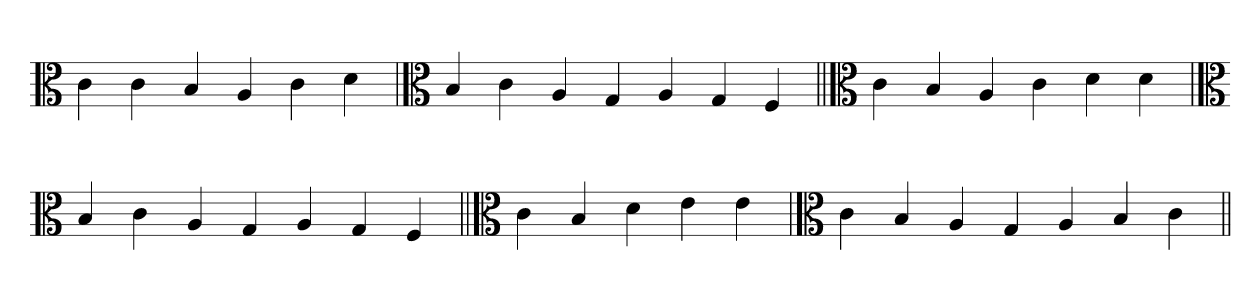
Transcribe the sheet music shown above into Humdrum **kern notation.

**kern
*part1
*staff1
*clefC3
=
4c
4c
4B
4A
4c
4d
=`
*clefC3
4B
4c
4A
4G
4A
4G
4F
=||
*clefC3
4c
4B
4A
4c
4d
4d
=`
*clefC3
4B
4c
4A
4G
4A
4G
4F
=||
*clefC3
4c
4B
4d
4e
4e
=`
*clefC3
4c
4B
4A
4G
4A
4B
4c
=||
*-
